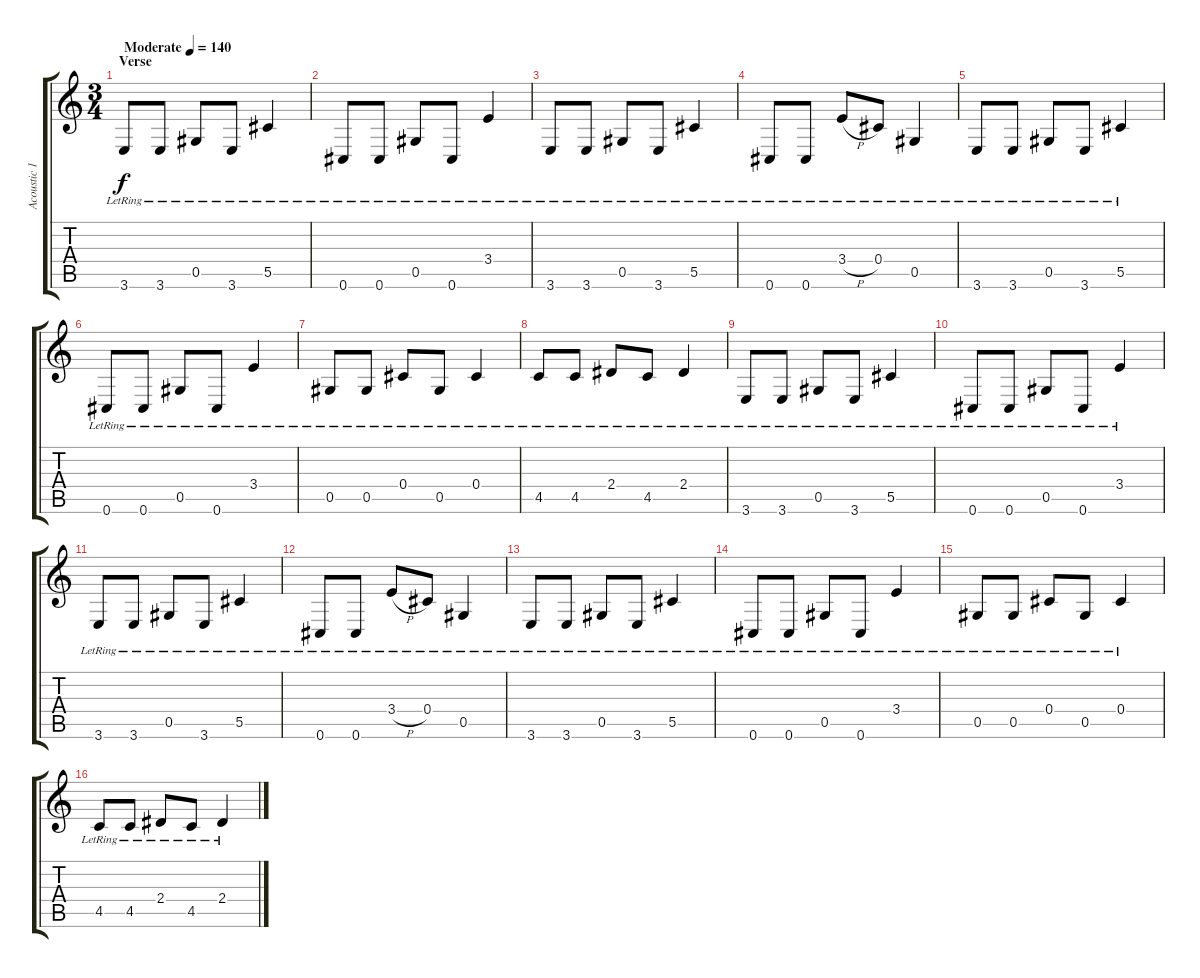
\track ("Acoustic 1" "Acoustic 1") {instrument acousticguitarsteel}
\staff {score tabs}
\tuning (Eb4 Bb3 Gb3 Db3 Ab2 Db2) {hide}
\ts (3 4)
\section ("" "Verse")
\tempo (140 "Moderate")
\clef g2
\ks c
3.6{lr}.8{dy f instrument acousticguitarsteel} 3.6{lr}.8 0.5{lr}.8 3.6{lr}.8 5.5{lr}.4 |
0.6{lr}.8 0.6{lr}.8 0.5{lr}.8 0.6{lr}.8 3.4{lr}.4 |
3.6{lr}.8 3.6{lr}.8 0.5{lr}.8 3.6{lr}.8 5.5{lr}.4 |
0.6{lr}.8 0.6{lr}.8 3.4{h lr}.8 0.4{lr}.8 0.5{lr}.4 |
3.6{lr}.8 3.6{lr}.8 0.5{lr}.8 3.6{lr}.8 5.5{lr}.4 |
0.6{lr}.8 0.6{lr}.8 0.5{lr}.8 0.6{lr}.8 3.4{lr}.4 |
0.5{lr}.8 0.5{lr}.8 0.4{lr}.8 0.5{lr}.8 0.4{lr}.4 |
4.5{lr}.8 4.5{lr}.8 2.4{lr}.8 4.5{lr}.8 2.4{lr}.4 |
3.6{lr}.8 3.6{lr}.8 0.5{lr}.8 3.6{lr}.8 5.5{lr}.4 |
0.6{lr}.8 0.6{lr}.8 0.5{lr}.8 0.6{lr}.8 3.4{lr}.4 |
3.6{lr}.8 3.6{lr}.8 0.5{lr}.8 3.6{lr}.8 5.5{lr}.4 |
0.6{lr}.8 0.6{lr}.8 3.4{h lr}.8 0.4{lr}.8 0.5{lr}.4 |
3.6{lr}.8 3.6{lr}.8 0.5{lr}.8 3.6{lr}.8 5.5{lr}.4 |
0.6{lr}.8 0.6{lr}.8 0.5{lr}.8 0.6{lr}.8 3.4{lr}.4 |
0.5{lr}.8 0.5{lr}.8 0.4{lr}.8 0.5{lr}.8 0.4{lr}.4 |
4.5{lr}.8 4.5{lr}.8 2.4{lr}.8 4.5{lr}.8 2.4{lr}.4
